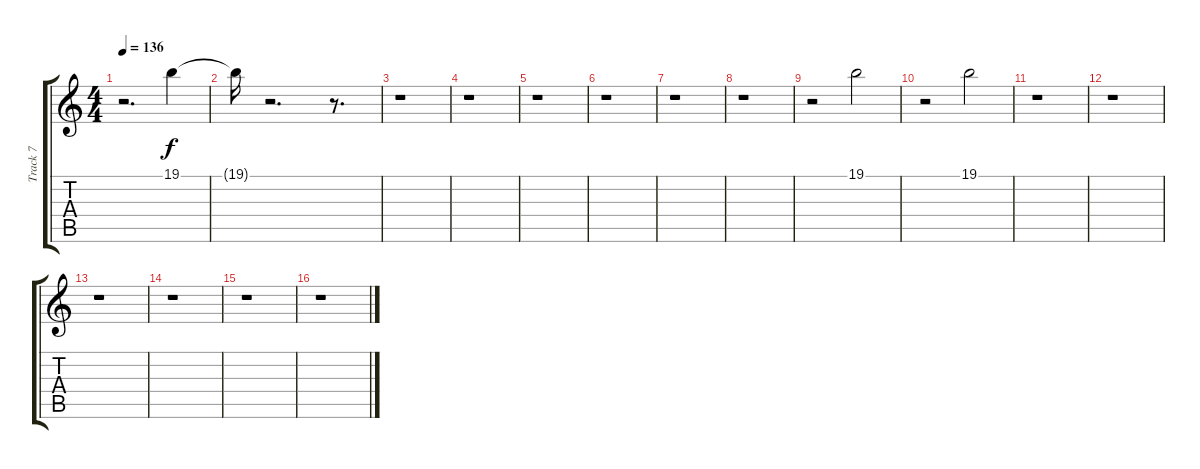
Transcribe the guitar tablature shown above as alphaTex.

\track ("Track 7" "Track 7") {instrument reversecymbal}
\staff {score tabs}
\tuning (E4 B3 G3 D3 A2 E2) {hide}
\ts (4 4)
\tempo 136
\clef g2
\ks c
r.2{d dy f} 19.1.4 |
19.1{t}.16 r.2{d} r.8{d} |
r.1 |
r.1 |
r.1 |
r.1 |
r.1 |
r.1 |
r.2 19.1.2 |
r.2 19.1.2 |
r.1 |
r.1 |
r.1 |
r.1 |
r.1 |
r.1
